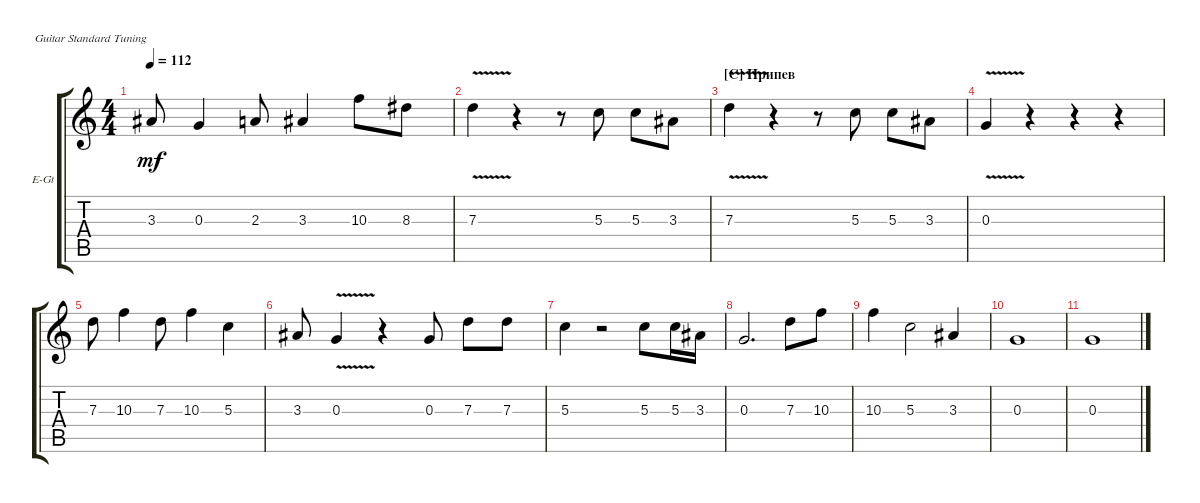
\defaultSystemsLayout 4
\bracketExtendMode groupsimilarinstruments
\firstSystemTrackNameOrientation horizontal
\otherSystemsTrackNameOrientation horizontal
\track ("Вокал лайн" "E-Gt") {instrument overdrivenguitar}
\staff {score tabs}
\tuning (E4 B3 G3 D3 A2 E2)
\ts (4 4)
\tempo 112
\clef g2
\ks c
3.3.8{dy mf} 0.3.4 2.3.8 3.3.4 10.3.8 8.3.8 |
7.3{v}.4 r.4 r.8 5.3.8 5.3.8 3.3.8 |
\section ("C" "Припев")
7.3{v}.4 r.4 r.8 5.3.8 5.3.8 3.3.8 |
0.3{v}.4 r.4 r.4 r.4 |
7.3.8 10.3.4 7.3.8 10.3.4 5.3.4 |
3.3.8 0.3{v}.4 r.4 0.3.8 7.3.8 7.3.8 |
5.3.4 r.2 5.3.8 5.3.16 3.3.16 |
0.3.2{d} 7.3.8 10.3.8 |
10.3.4 5.3.2 3.3.4 |
0.3.1 |
0.3.1
